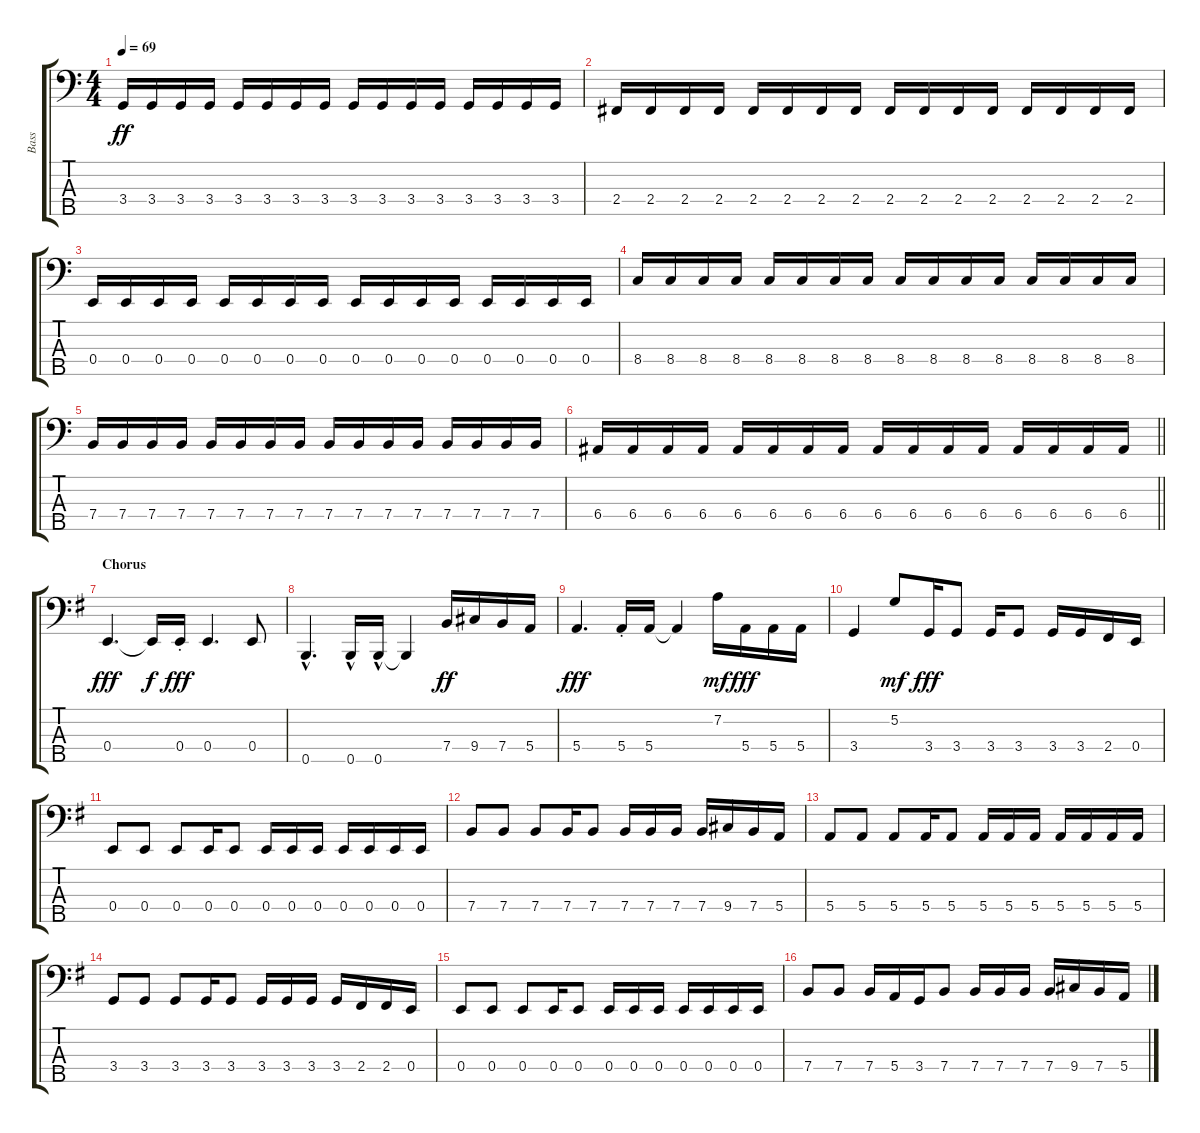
\track ("Bass" "Bass") {instrument electricbassfinger}
\staff {score tabs}
\tuning (G2 D2 A1 E1 B0) {hide}
\ts (4 4)
\tempo 69
\clef f4
\ks c
3.4.16{dy ff} 3.4.16 3.4.16 3.4.16 3.4.16 3.4.16 3.4.16 3.4.16 3.4.16 3.4.16 3.4.16 3.4.16 3.4.16 3.4.16 3.4.16 3.4.16 |
2.4.16 2.4.16 2.4.16 2.4.16 2.4.16 2.4.16 2.4.16 2.4.16 2.4.16 2.4.16 2.4.16 2.4.16 2.4.16 2.4.16 2.4.16 2.4.16 |
0.4.16 0.4.16 0.4.16 0.4.16 0.4.16 0.4.16 0.4.16 0.4.16 0.4.16 0.4.16 0.4.16 0.4.16 0.4.16 0.4.16 0.4.16 0.4.16 |
8.4.16 8.4.16 8.4.16 8.4.16 8.4.16 8.4.16 8.4.16 8.4.16 8.4.16 8.4.16 8.4.16 8.4.16 8.4.16 8.4.16 8.4.16 8.4.16 |
7.4.16 7.4.16 7.4.16 7.4.16 7.4.16 7.4.16 7.4.16 7.4.16 7.4.16 7.4.16 7.4.16 7.4.16 7.4.16 7.4.16 7.4.16 7.4.16 |
\barLineRight lightlight
6.4.16 6.4.16 6.4.16 6.4.16 6.4.16 6.4.16 6.4.16 6.4.16 6.4.16 6.4.16 6.4.16 6.4.16 6.4.16 6.4.16 6.4.16 6.4.16 |
\section ("" "Chorus")
\ks g
0.4.4{d dy fff} 0.4{t}.16{dy f} 0.4{st}.16{dy fff} 0.4.4{d} 0.4.8 |
0.5{hac}.4{d} 0.5{hac}.16 0.5{hac}.16 0.5{t}.4 7.4.16{dy ff} 9.4.16 7.4.16 5.4.16 |
5.4.4{d dy fff} 5.4{st}.16 5.4.16 5.4{t}.4 7.2.16{dy mf} 5.4.16{dy fff} 5.4.16 5.4.16 |
3.4.4 5.2.8{dy mf} 3.4.16{dy fff} 3.4.8 3.4.16 3.4.8 3.4.16 3.4.16 2.4.16 0.4.16 |
0.4.8 0.4.8 0.4.8 0.4.16 0.4.8 0.4.16 0.4.16 0.4.16 0.4.16 0.4.16 0.4.16 0.4.16 |
7.4.8 7.4.8 7.4.8 7.4.16 7.4.8 7.4.16 7.4.16 7.4.16 7.4.16 9.4.16 7.4.16 5.4.16 |
5.4.8 5.4.8 5.4.8 5.4.16 5.4.8 5.4.16 5.4.16 5.4.16 5.4.16 5.4.16 5.4.16 5.4.16 |
3.4.8 3.4.8 3.4.8 3.4.16 3.4.8 3.4.16 3.4.16 3.4.16 3.4.16 2.4.16 2.4.16 0.4.16 |
0.4.8 0.4.8 0.4.8 0.4.16 0.4.8 0.4.16 0.4.16 0.4.16 0.4.16 0.4.16 0.4.16 0.4.16 |
7.4.8 7.4.8 7.4.16 5.4.16 3.4.16 7.4.8 7.4.16 7.4.16 7.4.16 7.4.16 9.4.16 7.4.16 5.4.16
